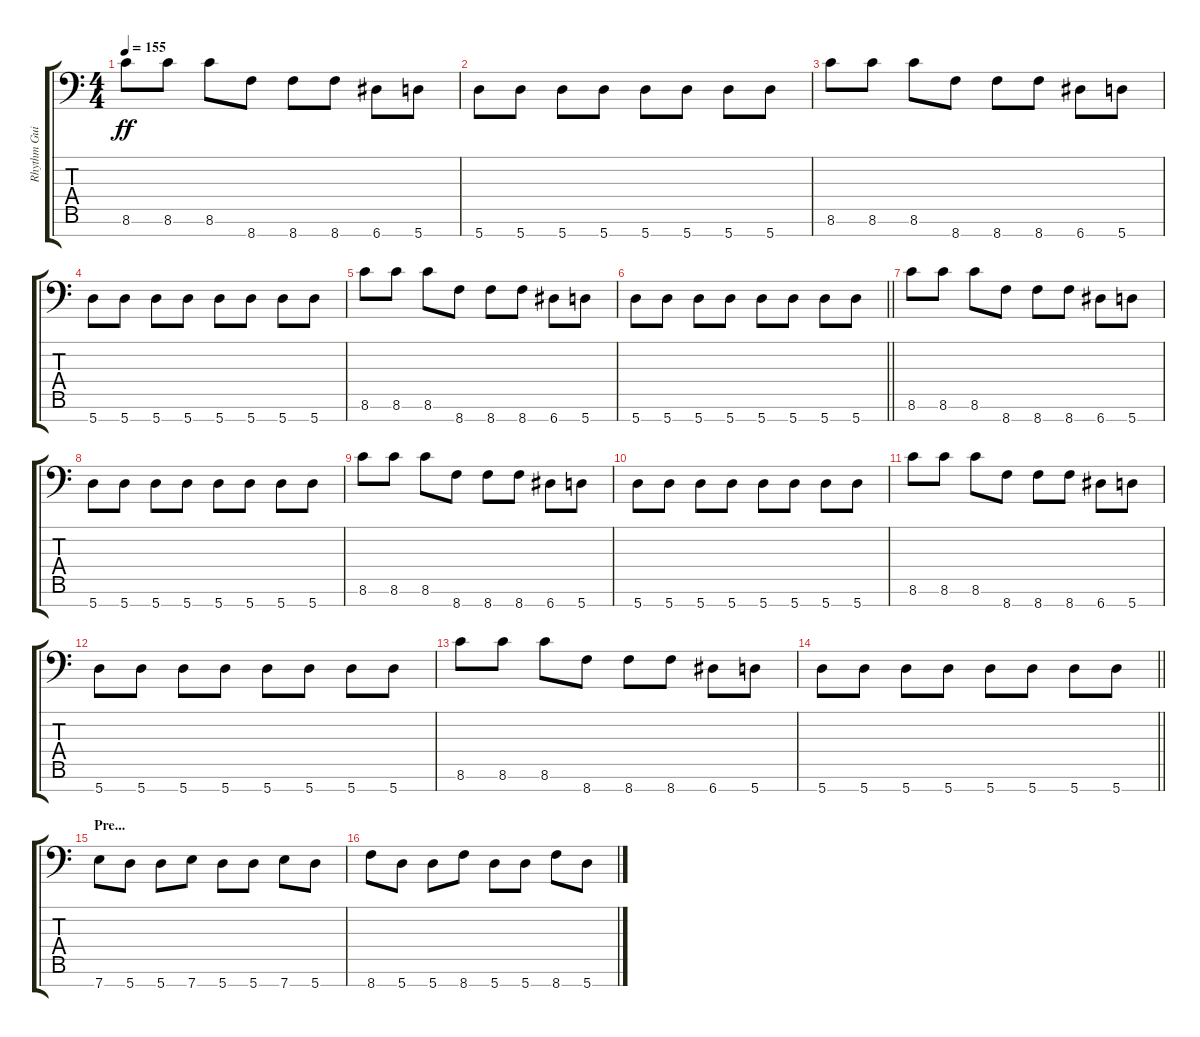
\track ("Rhythm Guitar" "Rhythm Gui") {instrument distortionguitar}
\staff {score tabs}
\tuning (E4 B3 G3 D3 A2 E2 A1) {hide}
\ts (4 4)
\tempo 155
\clef f4
\ks c
8.6.8{dy ff} 8.6.8 8.6.8 8.7.8 8.7.8 8.7.8 6.7.8 5.7.8 |
5.7.8 5.7.8 5.7.8 5.7.8 5.7.8 5.7.8 5.7.8 5.7.8 |
8.6.8 8.6.8 8.6.8 8.7.8 8.7.8 8.7.8 6.7.8 5.7.8 |
5.7.8 5.7.8 5.7.8 5.7.8 5.7.8 5.7.8 5.7.8 5.7.8 |
8.6.8 8.6.8 8.6.8 8.7.8 8.7.8 8.7.8 6.7.8 5.7.8 |
\barLineRight lightlight
5.7.8 5.7.8 5.7.8 5.7.8 5.7.8 5.7.8 5.7.8 5.7.8 |
8.6.8 8.6.8 8.6.8 8.7.8 8.7.8 8.7.8 6.7.8 5.7.8 |
5.7.8 5.7.8 5.7.8 5.7.8 5.7.8 5.7.8 5.7.8 5.7.8 |
8.6.8 8.6.8 8.6.8 8.7.8 8.7.8 8.7.8 6.7.8 5.7.8 |
5.7.8 5.7.8 5.7.8 5.7.8 5.7.8 5.7.8 5.7.8 5.7.8 |
8.6.8 8.6.8 8.6.8 8.7.8 8.7.8 8.7.8 6.7.8 5.7.8 |
5.7.8 5.7.8 5.7.8 5.7.8 5.7.8 5.7.8 5.7.8 5.7.8 |
8.6.8 8.6.8 8.6.8 8.7.8 8.7.8 8.7.8 6.7.8 5.7.8 |
\barLineRight lightlight
5.7.8 5.7.8 5.7.8 5.7.8 5.7.8 5.7.8 5.7.8 5.7.8 |
\section ("" "Pre...")
7.7.8 5.7.8 5.7.8 7.7.8 5.7.8 5.7.8 7.7.8 5.7.8 |
8.7.8 5.7.8 5.7.8 8.7.8 5.7.8 5.7.8 8.7.8 5.7.8
